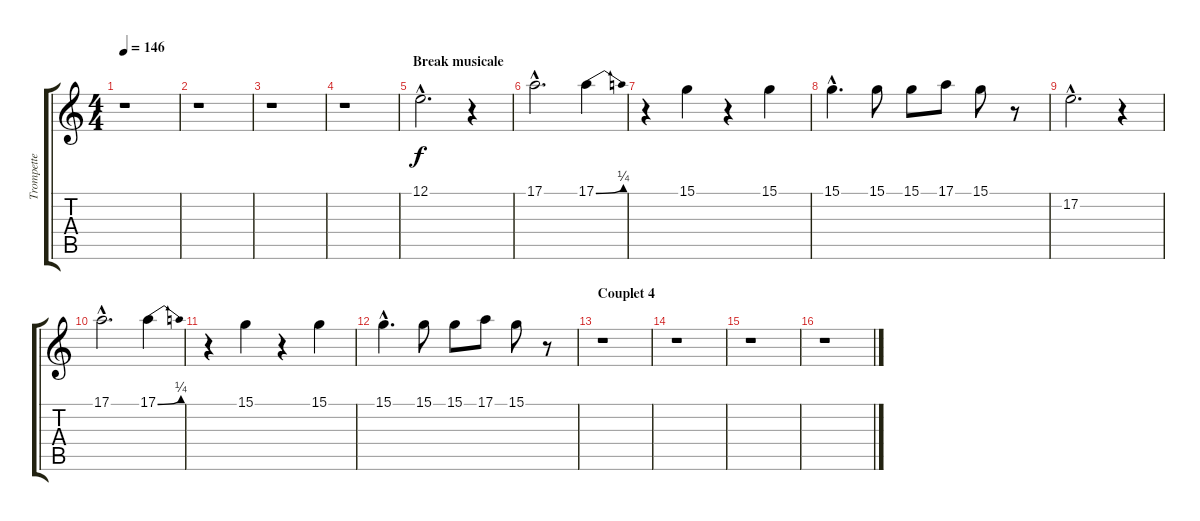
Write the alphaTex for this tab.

\track ("Trompette" "Trompette") {instrument trumpet}
\staff {score tabs}
\tuning (E4 B3 G3 D3 A2 E2) {hide}
\ts (4 4)
\tempo 146
\clef g2
\ks c
r.1{dy f} |
r.1 |
r.1 |
r.1 |
\section ("" "Break musicale")
12.1{hac}.2{d} r.4 |
17.1{hac}.2{d} 17.1{be (bend 0 0 60 1)}.4 |
r.4 15.1.4 r.4 15.1.4 |
15.1{hac}.4{d} 15.1.8 15.1.8 17.1.8 15.1.8 r.8 |
17.2{hac}.2{d} r.4 |
17.1{hac}.2{d} 17.1{be (bend 0 0 60 1)}.4 |
r.4 15.1.4 r.4 15.1.4 |
15.1{hac}.4{d} 15.1.8 15.1.8 17.1.8 15.1.8 r.8 |
\section ("" "Couplet 4")
r.1 |
r.1 |
r.1 |
r.1
